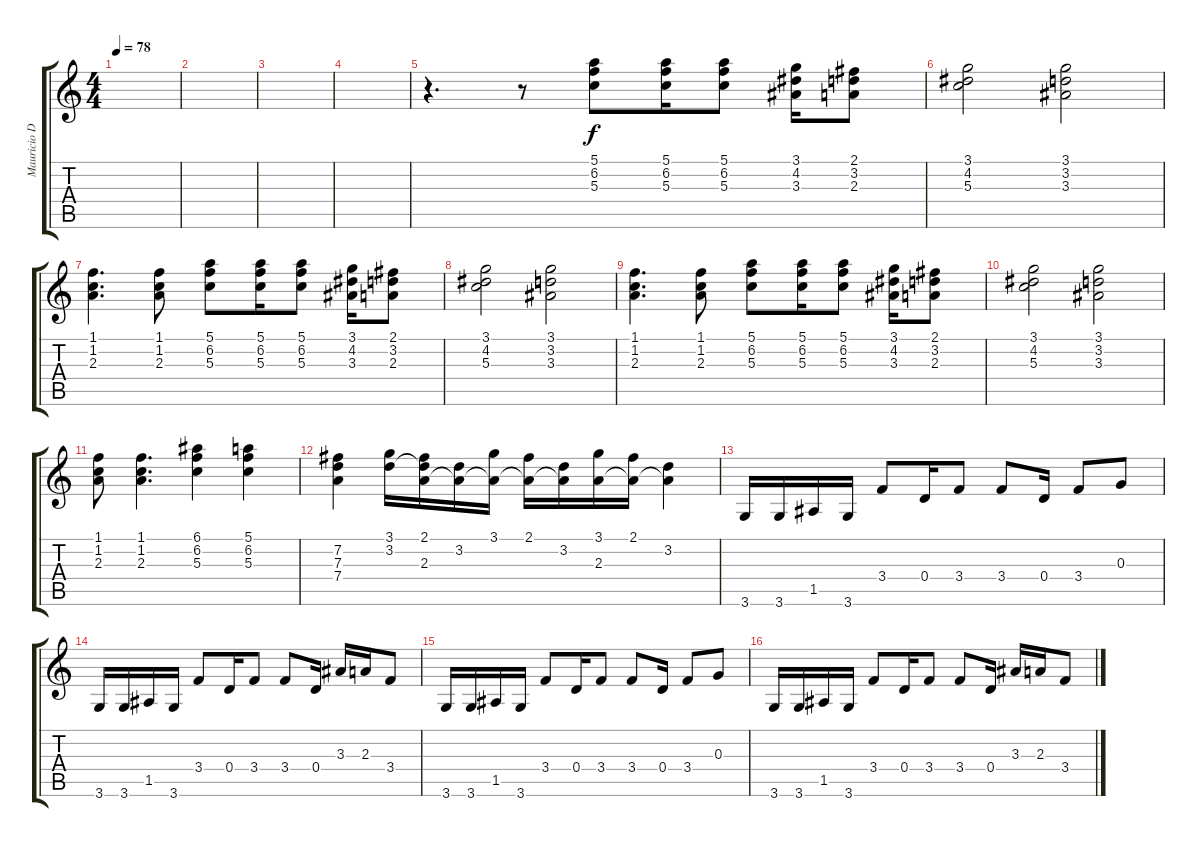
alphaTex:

\track ("Mauricio Durán" "Mauricio D") {instrument overdrivenguitar}
\staff {score tabs}
\tuning (E4 B3 G3 D3 A2 E2) {hide}
\ts (4 4)
\tempo 78
\clef g2
\ks c
|
|
|
|
r.4{d volume 11 balance 4} r.8 (5.1 6.2 5.3).8 (5.1 6.2 5.3).16 (5.1 6.2 5.3).8 (3.1 4.2 3.3).16 (2.1 3.2 2.3).8 |
(3.1 4.2 5.3).2{volume 13 balance 3} (3.1 3.2 3.3).2 |
(1.1 1.2 2.3).4{d} (1.1 1.2 2.3).8 (5.1 6.2 5.3).8 (5.1 6.2 5.3).16 (5.1 6.2 5.3).8 (3.1 4.2 3.3).16 (2.1 3.2 2.3).8 |
(3.1 4.2 5.3).2 (3.1 3.2 3.3).2 |
(1.1 1.2 2.3).4{d} (1.1 1.2 2.3).8 (5.1 6.2 5.3).8 (5.1 6.2 5.3).16 (5.1 6.2 5.3).8 (3.1 4.2 3.3).16 (2.1 3.2 2.3).8 |
(3.1 4.2 5.3).2 (3.1 3.2 3.3).2 |
(1.1 1.2 2.3).8 (1.1 1.2 2.3).4{d} (6.1 6.2 5.3).4 (5.1 6.2 5.3).4 |
(7.2 7.3 7.4).4 (3.1 3.2).16 (2.1 3.2{t} 2.3).16 (3.2 2.3{t}).16 (3.1 2.3{t}).16 (2.1 2.3{t}).16 (3.2 2.3{t}).16 (3.1 2.3).16 (2.1 2.3{t}).16 (3.2 2.3{t}).4 |
3.6.16{volume 14 balance 8} 3.6.16 1.5.16 3.6.16 3.4.8 0.4.16 3.4.8 3.4.8 0.4.16 3.4.8 0.3.8 |
3.6.16{balance 12} 3.6.16 1.5.16 3.6.16 3.4.8 0.4.16 3.4.8 3.4.8 0.4.16 3.3.16 2.3.16 3.4.8 |
3.6.16{balance 4} 3.6.16 1.5.16 3.6.16 3.4.8 0.4.16 3.4.8 3.4.8 0.4.16 3.4.8 0.3.8 |
3.6.16{balance 8} 3.6.16 1.5.16 3.6.16 3.4.8 0.4.16 3.4.8 3.4.8 0.4.16 3.3.16 2.3.16 3.4.8
